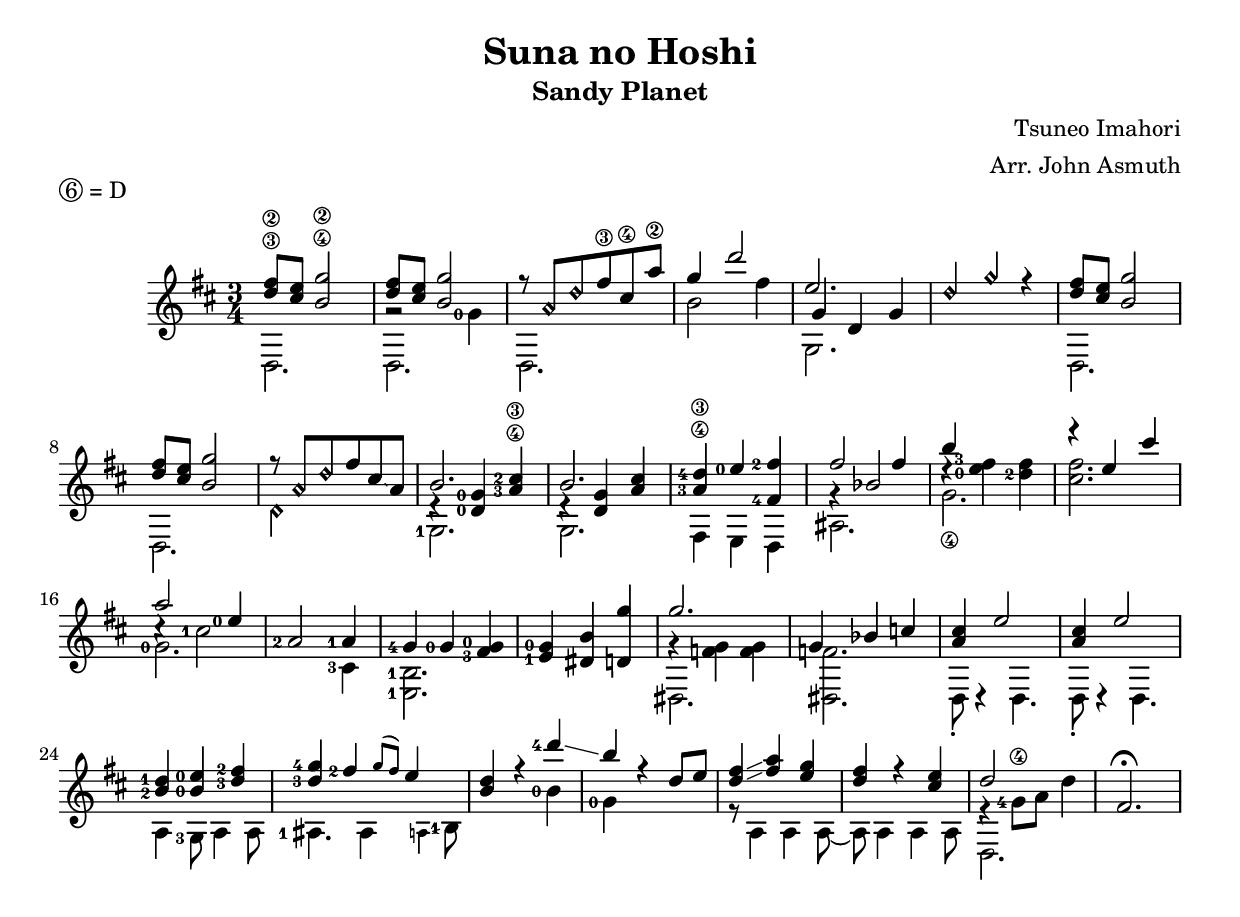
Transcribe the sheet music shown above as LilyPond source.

\version "2.18.2"
\header {
  title = "Suna no Hoshi"
  subtitle = "Sandy Planet"
  composer = "Tsuneo Imahori"
  arranger = "Arr. John Asmuth"
  piece = \markup { \line { \circle 6 "= D" } }
  
}

\include "bbarred.ly"
#(define RH rightHandFinger)

\score {
<<
\new Staff {
  \time 3/4
  \clef "treble"
 
  \key d \major
 
  <<
    \new Voice { \voiceOne
      \set fingeringOrientations = #'(left)
        \set stringNumberOrientations = #'(up)
      
      <fis''\2 d''\3>8 <e'' cis''> <g''\2 b'\4>2 | <fis'' d''>8 <e'' cis''> <g'' b'>2 |
      r8 a'\harmonic d''\harmonic fis''\3 cis''\4 a''\2 | g''4 d'''2 |
      e''2. | d''4 \harmonic g''\harmonic r |
      
      <fis'' d''>8 <e'' cis''> <g'' b'>2 | <fis'' d''>8 <e'' cis''> <g'' b'>2 |
      r8 a'\harmonic d''\harmonic fis'' cis'' \glissando a' | <b'>2.  |
      b'2. | <d''-4\3 a'-3\4>4 <e''-0> <fis''-2 fis'-4> |
      fis''2 fis''4 |
      
      b''4 s2 | r4 e'' cis''' |
      a''2 <e''-0>4 |  <a'-2>2 <a'-1>4 |
      <g'-4>4  <g'-0> <g'-0 fis'-3>4 | <g'-0 e'-1>4 <b' dis'> <g'' d'> |
      g''2. | g'4 bes' c'' |
      
      <cis'' a'>4 e''2 | <cis'' a'>4 e''2 |
      <d''-1 b'-2>4 <e''-0 b'-0> <fis''-2 d''-3> | <g''-4 d''-3> <fis''-2> \grace { g''8 (fis'') } e''4 |
      <d'' b'>4 r <d'''-4> \glissando | <b''>4 r d''8 e'' |
      
      <fis'' d''>4 \glissando <a'' fis''> <g'' e''> | <fis'' d''> r <e'' cis''> | d''2 s4 | fis'2. \fermata |
    }
    \new Voice { \voiceTwo
      \set fingeringOrientations = #'(left)
      \set stringNumberOrientations = #'(down)

      d2. | d2. |
      d2. | b'2 fis''4 |
      g2. | s2. |
      
      d2. | d2. |
      d'2. \harmonic | <g-1>2.  |
      g2. |  fis4 e d |
      ais2. |
      
      <g'\4>2. | s2. |
      <g'-0>2. | 
      s2 <cis'-3>4 |
      <b-1 e-1>2. | s2. |
      dis2. | <f' dis>2. |
      
      d8 \staccato \tweak Y-offset #-6 r4 d4. | d8 \staccato \tweak Y-offset #-6 r4 d4. |
      a4 <g-3>8 a4 a8 | <ais-1>4. ais4 \grace a \glissando <b-1>8 |
      s2 <b'-0>4 | <g'-0> s2 |
      
      r8 a4 a4 a8~ | a8 a4 a4 a8 | d2. | s2. |
    }
    \new Voice { \voiceThree
      \set fingeringOrientations = #'(left)
        \set stringNumberOrientations = #'(up)
      
      s2. | s2. |
      s2. | s2. |
      g'4 d' g' | s2. |
      
      s2. | s2. |
      s2. | \tweak Y-offset #-2.2 r4 <g'-0 d'-0> <cis''-2\3 a'-3\4> |
      \tweak Y-offset #-2.2 r4 <g' d'> <cis'' a'> | s2. |
      \tweak Y-offset #-1.2 r4 bes'2 |
      
      s2. | s2. |
      s2. | s2. |
      s2. | s2. |
      s2. | s2. |
      
      s2. | s2. |
      s2. | s2. |
      s2. | s2. |
      
      s2. | s2. |
      s2. | s2. |
      
    }
    \new Voice { \voiceFour
      \set fingeringOrientations = #'(left)
      \set stringNumberOrientations = #'(up)
      s2. | \tweak Y-offset #-1 r2 <g'-0>4 |
      s2. | s2. |
      s2. | s2. |
      
      s2. | s2. |
      s2. | s2. |
      s2. | s2. |
      s2. | 
        
      \tweak Y-offset #1.2 r4 <fis''-3 e''-0> <fis'' d''-2> | <fis'' cis''>2. |
      \tweak Y-offset #.6 r4 <cis''-1>2 | s2. |
      s2. | s2. |
      \tweak Y-offset #-1 r4 <g' f'> <g' f'> | s2. |
      
      s2. | s2. |
      s2. | s2. | 
      s2. | s2. | 
      
      s2. | s2. |
      \tweak Y-offset #-2 r4 <g'-4\4>8 a' d''4 | s2. |
      
    }
  >>
}
>>

}